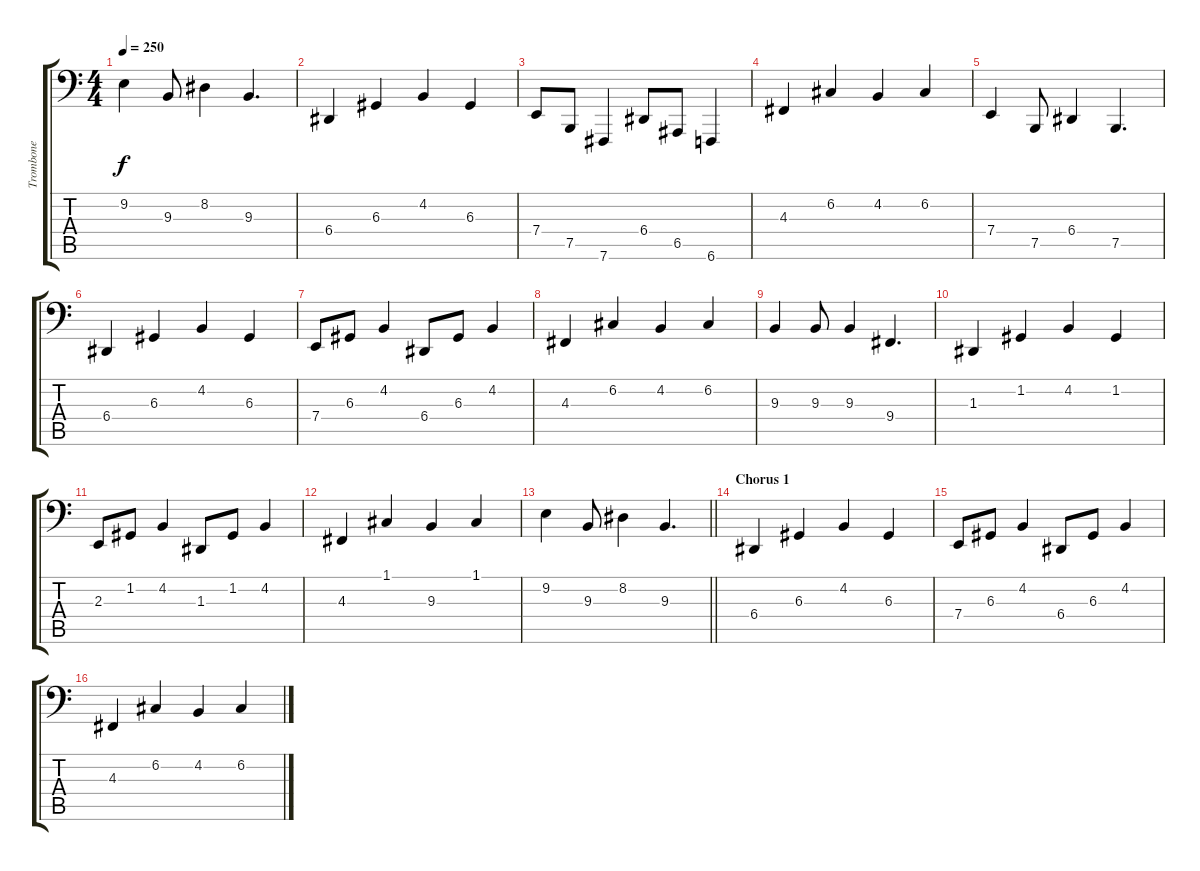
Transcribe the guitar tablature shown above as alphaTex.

\track ("Trombone" "Trombone") {instrument trombone}
\staff {score tabs}
\tuning (C3 G2 D2 A1 E1 B0) {hide}
\ts (4 4)
\tempo 250
\clef f4
\ks c
9.2.4{dy f} 9.3.8 8.2.4 9.3.4{d} |
6.4.4 6.3.4 4.2.4 6.3.4 |
7.4.8 7.5.8 7.6.4 6.4.8 6.5.8 6.6.4 |
4.3.4 6.2.4 4.2.4 6.2.4 |
7.4.4 7.5.8 6.4.4 7.5.4{d} |
6.4.4 6.3.4 4.2.4 6.3.4 |
7.4.8 6.3.8 4.2.4 6.4.8 6.3.8 4.2.4 |
4.3.4 6.2.4 4.2.4 6.2.4 |
9.3.4 9.3.8 9.3.4 9.4.4{d} |
1.3.4 1.2.4 4.2.4 1.2.4 |
2.3.8 1.2.8 4.2.4 1.3.8 1.2.8 4.2.4 |
4.3.4 1.1.4 9.3.4 1.1.4 |
\barLineRight lightlight
9.2.4 9.3.8 8.2.4 9.3.4{d} |
\section ("" "Chorus 1")
6.4.4 6.3.4 4.2.4 6.3.4 |
7.4.8 6.3.8 4.2.4 6.4.8 6.3.8 4.2.4 |
4.3.4 6.2.4 4.2.4 6.2.4
